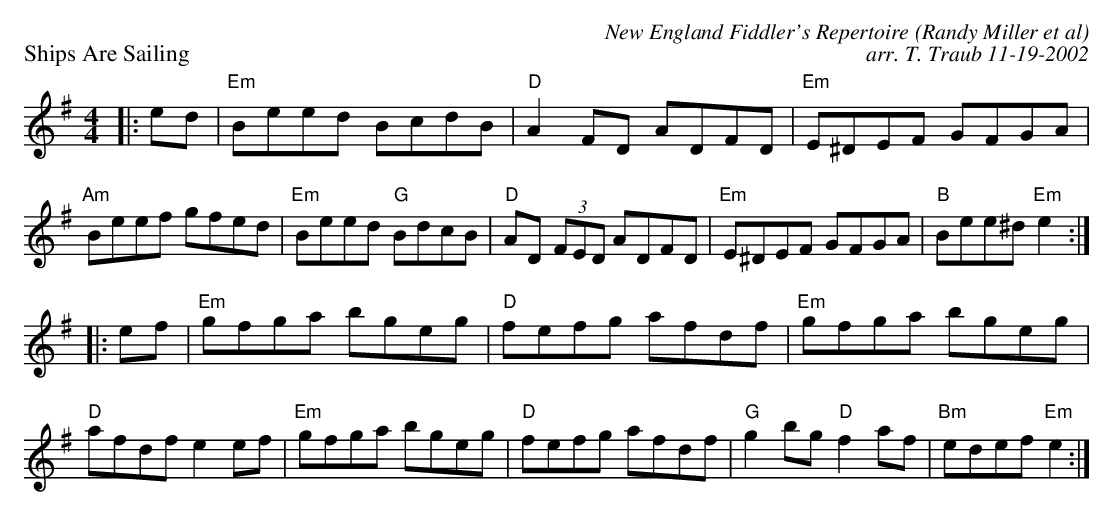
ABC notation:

X:1
P: Ships Are Sailing
C: New England Fiddler's Repertoire (Randy Miller et al)
C: arr. T. Traub 11-19-2002
M: 4/4
L: 1/8
K: Em
|: ed|"Em"Beed BcdB|"D"A2 FD ADFD|"Em"E^DEF GFGA|"Am"Beef gfed|\
  "Em"Beed "G"BdcB|"D"AD (3FED ADFD|"Em"E^DEF GFGA|"B"Bee^d "Em"e2 :|
|: ef|"Em"gfga bgeg|"D"fefg afdf|"Em"gfga bgeg|"D"afdf e2 ef|\
  "Em"gfga bgeg|"D"fefg afdf|"G"g2 bg "D"f2 af|"Bm"edef "Em"e2 :|
